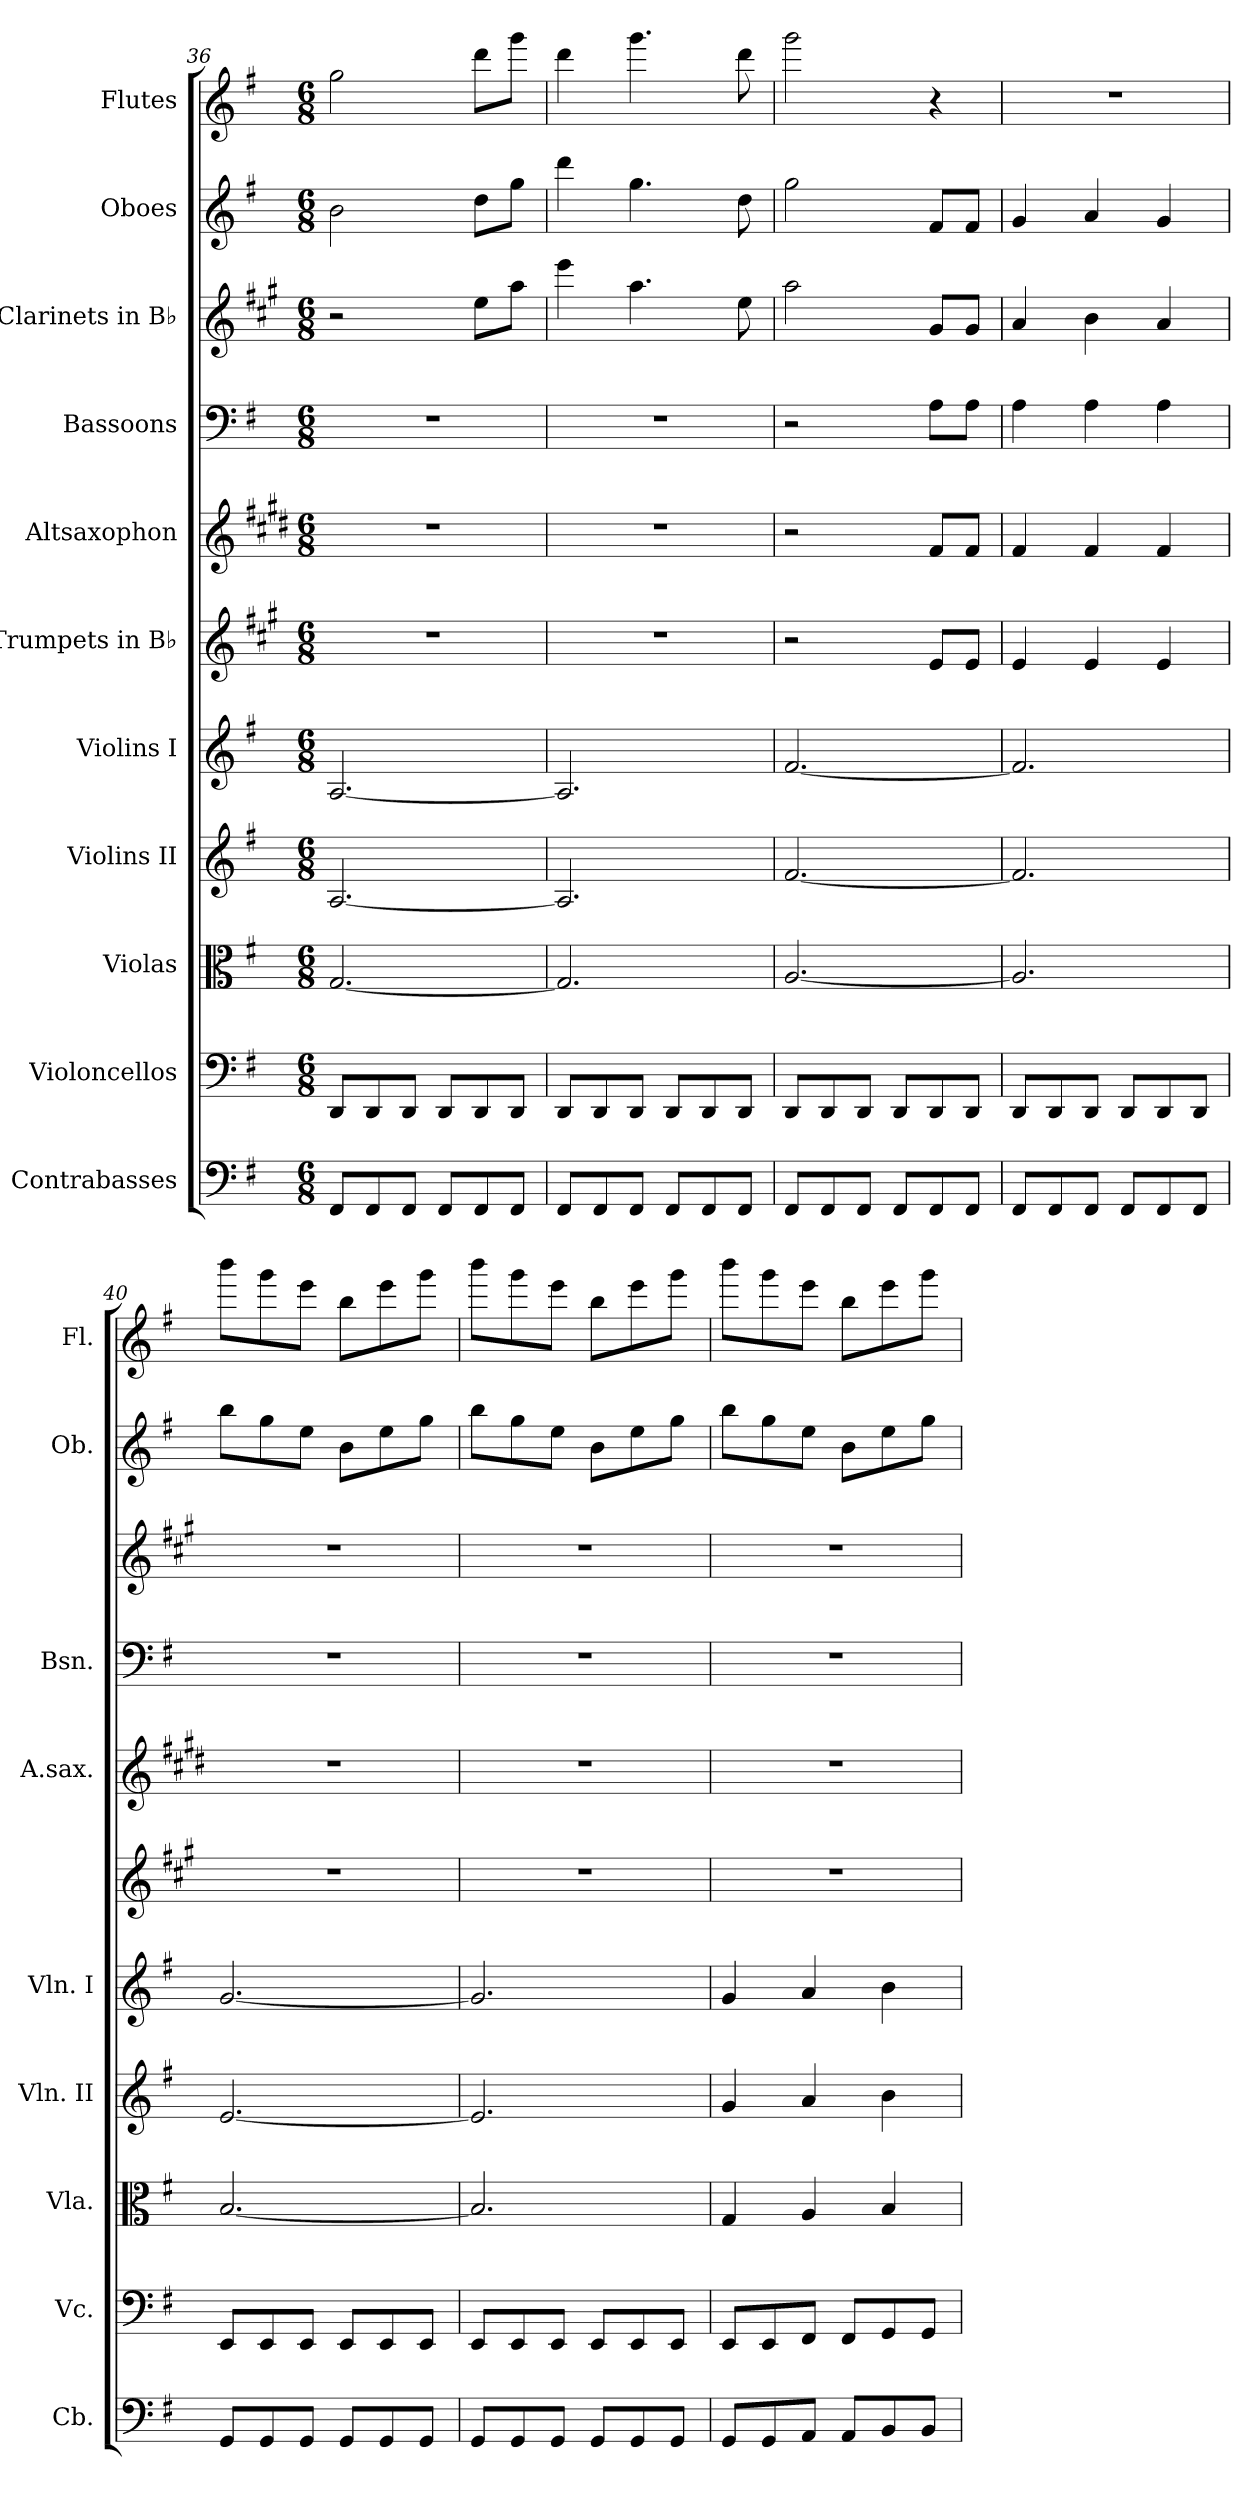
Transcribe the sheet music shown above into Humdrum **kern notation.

**kern	**kern	**kern	**kern	**kern	**kern	**kern	**kern	**kern	**kern	**kern
*part11	*part10	*part9	*part8	*part7	*part6	*part5	*part4	*part3	*part2	*part1
*staff11	*staff10	*staff9	*staff8	*staff7	*staff6	*staff5	*staff4	*staff3	*staff2	*staff1
*I"Contrabasses	*I"Violoncellos	*I"Violas	*I"Violins II	*I"Violins I	*I"Trumpets in B♭	*I"Altsaxophon	*I"Bassoons	*I"Clarinets in B♭	*I"Oboes	*I"Flutes
*I'Cb.	*I'Vc.	*I'Vla.	*I'Vln. II	*I'Vln. I	*	*I'A.sax.	*I'Bsn.	*	*I'Ob.	*I'Fl.
*clefF4	*clefF4	*clefC3	*clefG2	*clefG2	*clefG2	*clefG2	*clefF4	*clefG2	*clefG2	*clefG2
*ITrd7c12	*	*	*	*	*ITrd1c2	*ITrd5c9	*	*ITrd1c2	*	*
*k[f#]	*k[f#]	*k[f#]	*k[f#]	*k[f#]	*k[f#]	*k[f#]	*k[f#]	*k[f#]	*k[f#]	*k[f#]
*M6/8	*M6/8	*M6/8	*M6/8	*M6/8	*M6/8	*M6/8	*M6/8	*M6/8	*M6/8	*M6/8
=36	=36	=36	=36	=36	=36	=36	=36	=36	=36	=36
8FFF#/L	8DD/L	[2.G/	[2.A/	[2.A/	2.r	2.r	2.r	2r	2b\	2gg\
8FFF#/	8DD/	.	.	.	.	.	.	.	.	.
8FFF#/J	8DD/J	.	.	.	.	.	.	.	.	.
8FFF#/L	8DD/L	.	.	.	.	.	.	.	.	.
8FFF#/	8DD/	.	.	.	.	.	.	8dd\L	8dd\L	8ddd\L
8FFF#/J	8DD/J	.	.	.	.	.	.	8gg\J	8gg\J	8ggg\J
!!LO:PB:g=z
=37	=37	=37	=37	=37	=37	=37	=37	=37	=37	=37
8FFF#/L	8DD/L	2.G/]	2.A/]	2.A/]	2.r	2.r	2.r	4ddd\	4ddd\	4ddd\
8FFF#/	8DD/	.	.	.	.	.	.	.	.	.
8FFF#/J	8DD/J	.	.	.	.	.	.	4.gg\	4.gg\	4.ggg\
8FFF#/L	8DD/L	.	.	.	.	.	.	.	.	.
8FFF#/	8DD/	.	.	.	.	.	.	.	.	.
8FFF#/J	8DD/J	.	.	.	.	.	.	8dd\	8dd\	8ddd\
=38	=38	=38	=38	=38	=38	=38	=38	=38	=38	=38
8FFF#/L	8DD/L	[2.A/	[2.f#/	[2.f#/	2r	2r	2r	2gg\	2gg\	2ggg\
8FFF#/	8DD/	.	.	.	.	.	.	.	.	.
8FFF#/J	8DD/J	.	.	.	.	.	.	.	.	.
8FFF#/L	8DD/L	.	.	.	.	.	.	.	.	.
8FFF#/	8DD/	.	.	.	8d/L	8A/L	8A\L	8f#/L	8f#/L	4r
8FFF#/J	8DD/J	.	.	.	8d/J	8A/J	8A\J	8f#/J	8f#/J	.
=39	=39	=39	=39	=39	=39	=39	=39	=39	=39	=39
8FFF#/L	8DD/L	2.A/]	2.f#/]	2.f#/]	4d/	4A/	4A\	4g/	4g/	2.r
8FFF#/	8DD/	.	.	.	.	.	.	.	.	.
8FFF#/J	8DD/J	.	.	.	4d/	4A/	4A\	4a\	4a/	.
8FFF#/L	8DD/L	.	.	.	.	.	.	.	.	.
8FFF#/	8DD/	.	.	.	4d/	4A/	4A\	4g/	4g/	.
8FFF#/J	8DD/J	.	.	.	.	.	.	.	.	.
=40	=40	=40	=40	=40	=40	=40	=40	=40	=40	=40
8GGG/L	8EE/L	[2.B/	[2.e/	[2.g/	2.r	2.r	2.r	2.r	8bb\L	8bbb\L
8GGG/	8EE/	.	.	.	.	.	.	.	8gg\	8ggg\
8GGG/J	8EE/J	.	.	.	.	.	.	.	8ee\J	8eee\J
8GGG/L	8EE/L	.	.	.	.	.	.	.	8b\L	8bb\L
8GGG/	8EE/	.	.	.	.	.	.	.	8ee\	8eee\
8GGG/J	8EE/J	.	.	.	.	.	.	.	8gg\J	8ggg\J
=41	=41	=41	=41	=41	=41	=41	=41	=41	=41	=41
8GGG/L	8EE/L	2.B/]	2.e/]	2.g/]	2.r	2.r	2.r	2.r	8bb\L	8bbb\L
8GGG/	8EE/	.	.	.	.	.	.	.	8gg\	8ggg\
8GGG/J	8EE/J	.	.	.	.	.	.	.	8ee\J	8eee\J
8GGG/L	8EE/L	.	.	.	.	.	.	.	8b\L	8bb\L
8GGG/	8EE/	.	.	.	.	.	.	.	8ee\	8eee\
8GGG/J	8EE/J	.	.	.	.	.	.	.	8gg\J	8ggg\J
!!LO:PB:g=z
=42	=42	=42	=42	=42	=42	=42	=42	=42	=42	=42
8GGG/L	8EE/L	4G/	4g/	4g/	2.r	2.r	2.r	2.r	8bb\L	8bbb\L
8GGG/	8EE/	.	.	.	.	.	.	.	8gg\	8ggg\
8AAA/J	8FF#/J	4A/	4a/	4a/	.	.	.	.	8ee\J	8eee\J
8AAA/L	8FF#/L	.	.	.	.	.	.	.	8b\L	8bb\L
8BBB/	8GG/	4B/	4b\	4b\	.	.	.	.	8ee\	8eee\
8BBB/J	8GG/J	.	.	.	.	.	.	.	8gg\J	8ggg\J
=	=	=	=	=	=	=	=	=	=	=
*-	*-	*-	*-	*-	*-	*-	*-	*-	*-	*-
